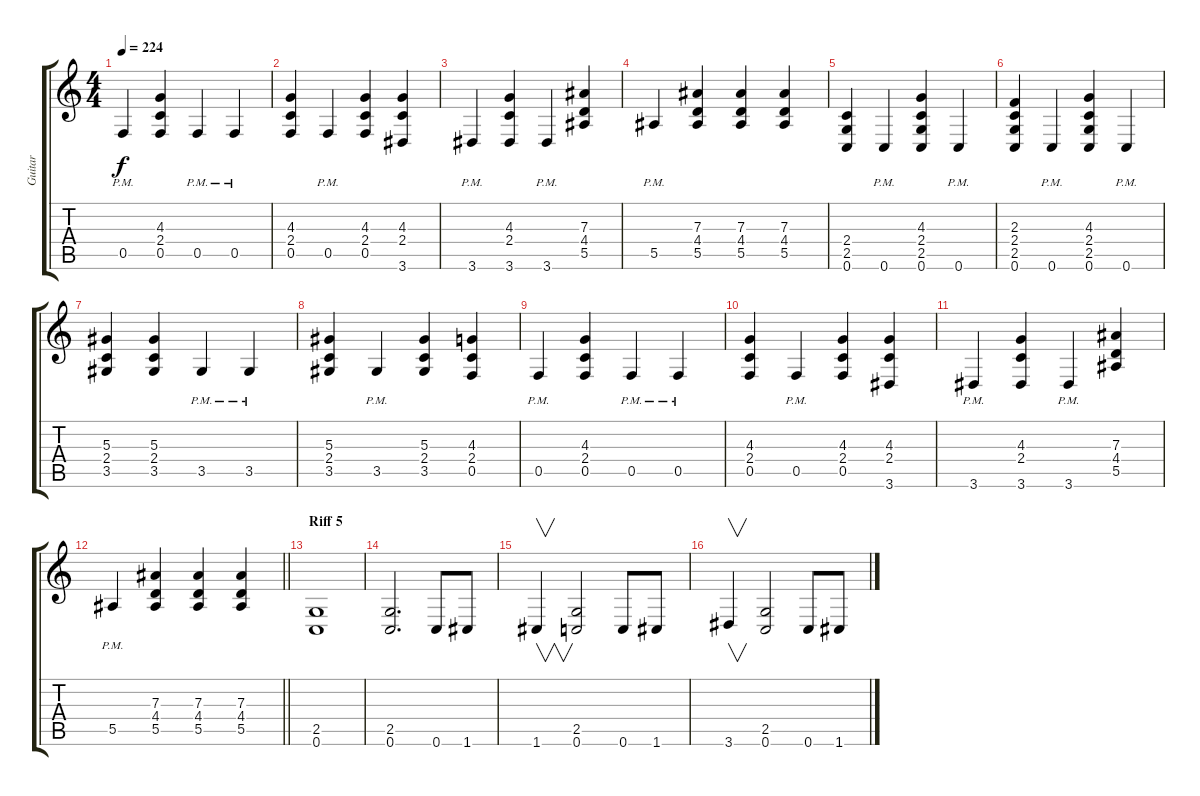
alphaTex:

\track ("Guitar" "Guitar") {instrument distortionguitar}
\staff {score tabs}
\tuning (C4 G3 Eb3 Bb2 F2 C2) {hide}
\ts (4 4)
\tempo 224
\clef g2
\ks c
0.5{pm}.4{dy f} (4.3 2.4 0.5).4 0.5{pm}.4 0.5{pm}.4 |
(4.3 2.4 0.5).4 0.5{pm}.4 (4.3 2.4 0.5).4 (4.3 2.4 3.6).4 |
3.6{pm}.4 (4.3 2.4 3.6).4 3.6{pm}.4 (7.3 4.4 5.5).4 |
5.5{pm}.4 (7.3 4.4 5.5).4 (7.3 4.4 5.5).4 (7.3 4.4 5.5).4 |
(2.4 2.5 0.6).4 0.6{pm}.4 (4.3 2.4 2.5 0.6).4 0.6{pm}.4 |
(2.3 2.4 2.5 0.6).4 0.6{pm}.4 (4.3 2.4 2.5 0.6).4 0.6{pm}.4 |
(5.3 2.4 3.5).4 (5.3 2.4 3.5).4 3.5{pm}.4 3.5{pm}.4 |
(5.3 2.4 3.5).4 3.5{pm}.4 (5.3 2.4 3.5).4 (4.3 2.4 0.5).4 |
0.5{pm}.4 (4.3 2.4 0.5).4 0.5{pm}.4 0.5{pm}.4 |
(4.3 2.4 0.5).4 0.5{pm}.4 (4.3 2.4 0.5).4 (4.3 2.4 3.6).4 |
3.6{pm}.4 (4.3 2.4 3.6).4 3.6{pm}.4 (7.3 4.4 5.5).4 |
\barLineRight lightlight
5.5{pm}.4 (7.3 4.4 5.5).4 (7.3 4.4 5.5).4 (7.3 4.4 5.5).4 |
\section ("" "Riff 5")
(2.5 0.6).1 |
(2.5 0.6).2{d} 0.6.8 1.6.8 |
1.6.4{v} (2.5 0.6).2 0.6.8 1.6.8 |
3.6.4{v} (2.5 0.6).2 0.6.8 1.6.8
